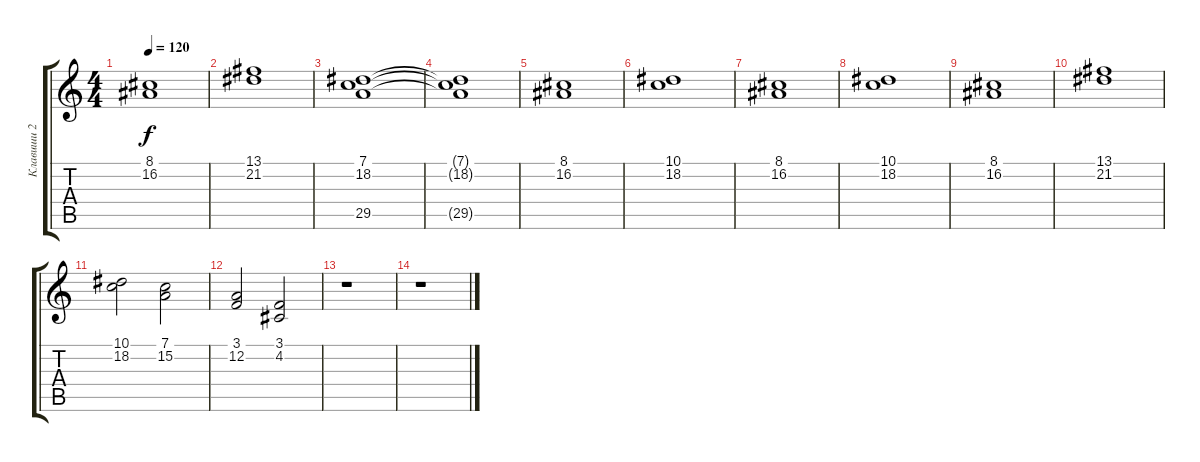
\track ("Клавиши 2" "Клавиши 2") {instrument choiraahs}
\staff {score tabs}
\tuning (D4 A3 F3 C3 G2 D2) {hide}
\ts (4 4)
\tempo 120
\clef g2
\ks c
(8.1 16.2).1{dy f} |
(13.1 21.2).1 |
(7.1 18.2 29.5).1 |
(7.1{t} 18.2{t} 29.5{t}).1 |
(8.1 16.2).1 |
(10.1 18.2).1 |
(8.1 16.2).1 |
(10.1 18.2).1 |
(8.1 16.2).1 |
(13.1 21.2).1 |
(10.1 18.2).2 (7.1 15.2).2 |
(3.1 12.2).2 (3.1 4.2).2 |
r.1 |
r.1
